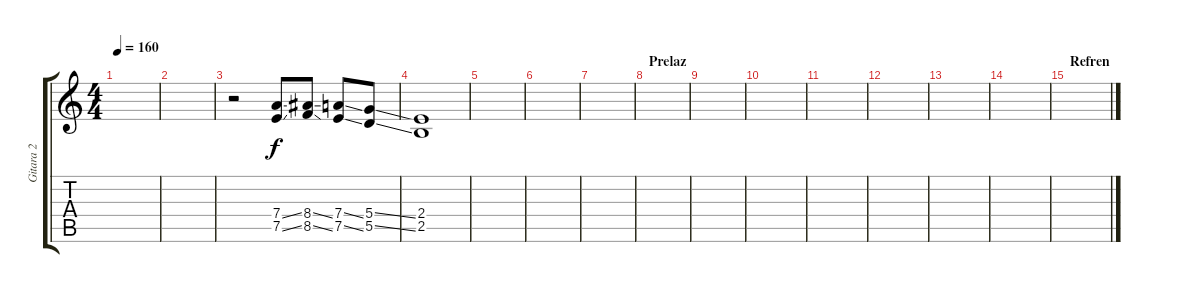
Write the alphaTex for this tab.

\track ("Gitara 2" "Gitara 2") {instrument electricguitarjazz}
\staff {score tabs}
\tuning (E4 B3 G3 D3 A2 E2) {hide}
\ts (4 4)
\tempo 160
\clef g2
\ks c
|
|
r.2 (7.4{ss} 7.5{ss}).8 (8.4{ss} 8.5{ss}).8 (7.4{ss} 7.5{ss}).8 (5.4{ss} 5.5{ss}).8 |
(2.4 2.5).1 |
|
|
|
\section ("" "Prelaz")
|
|
|
|
|
|
|
\section ("" "Refren")
